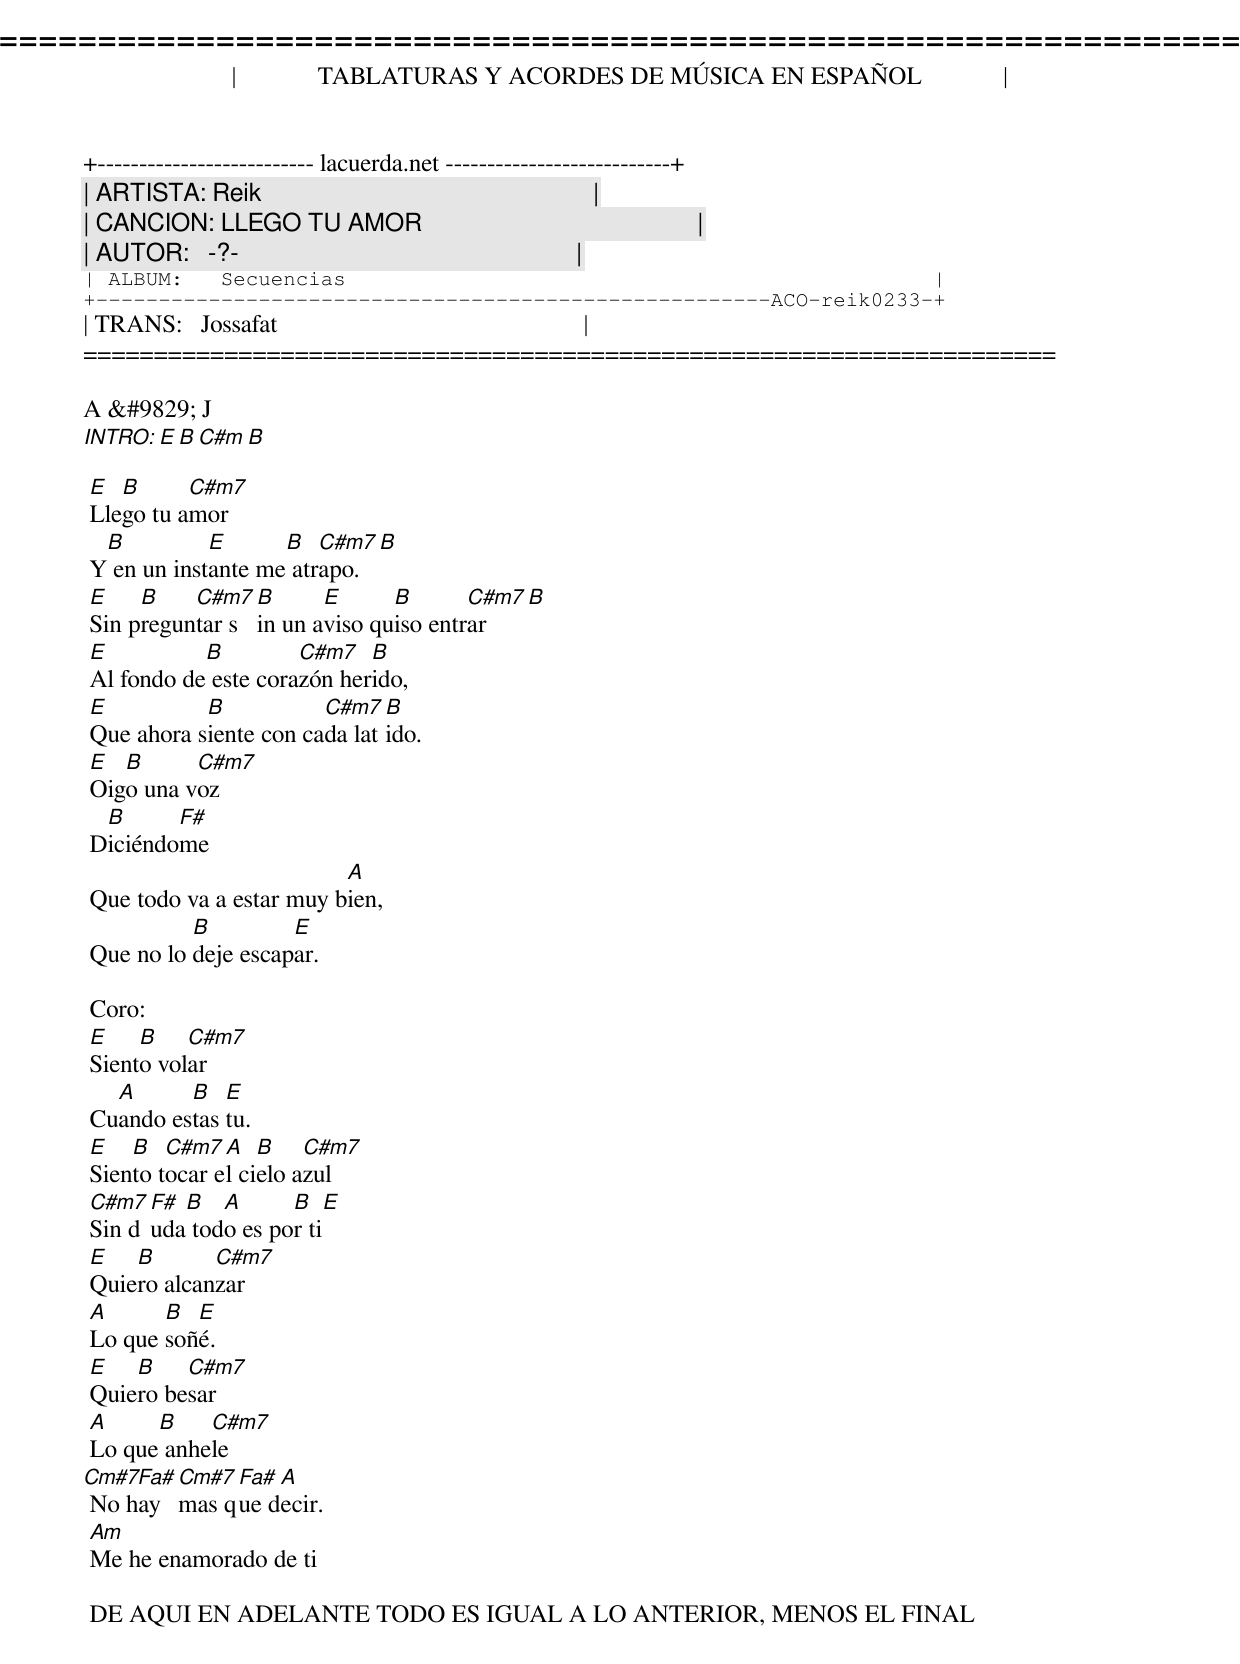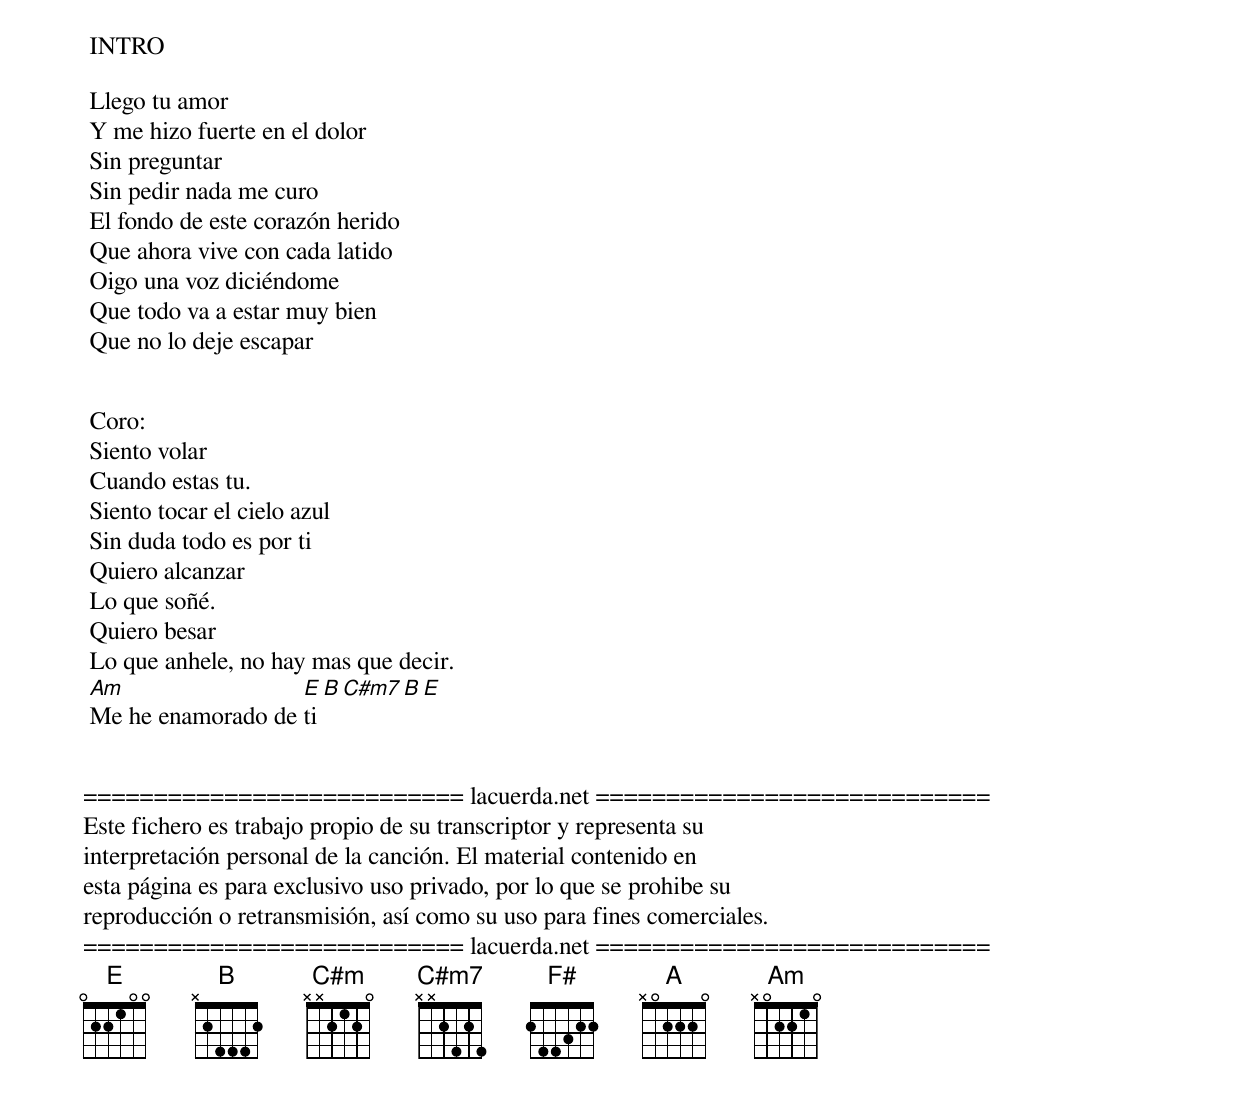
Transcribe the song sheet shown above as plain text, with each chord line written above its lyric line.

=====================================================================
|             TABLATURAS Y ACORDES DE MÚSICA EN ESPAÑOL             |
+-------------------------- lacuerda.net ---------------------------+
| ARTISTA: Reik                                                     |
| CANCION: LLEGO TU AMOR                                            |
| AUTOR:   -?-                                                      |
| ALBUM:   Secuencias                                               |
+------------------------------------------------------ACO-reik0233-+
| TRANS:   Jossafat                                                 |
=====================================================================

A &#9829; J
INTRO: E B C#m B

 E  B      C#m7
 Llego tu amor
  B          E      B   C#m7   B
 Y en un instante me atrapo.
 E    B    C#m7 B      E      B       C#m7  B
 Sin preguntar sin un aviso quiso entrar
 E          B         C#m7   B
 Al fondo de este corazón herido,
 E          B           C#m7  B
 Que ahora siente con cada latido.
 E  B      C#m7
 Oigo una voz
  B      F#
 Diciéndome
                          A
 Que todo va a estar muy bien,
           B         E
 Que no lo deje escapar.

 Coro:
 E    B    C#m7
 Siento volar
   A      B   E
 Cuando estas tu.
 E   B   C#m7  A   B    C#m7
 Siento tocar el cielo azul
 C#m7 F# B   A      B   E
 Sin duda todo es por ti
 E   B       C#m7
 Quiero alcanzar
 A      B  E
 Lo que soñé.
 E   B    C#m7
 Quiero besar
 A     B    C#m7
 Lo que anhele
Cm#7Fa# Cm#7 Fa# A
 No hay mas que decir.
 Am
 Me he enamorado de ti

 DE AQUI EN ADELANTE TODO ES IGUAL A LO ANTERIOR, MENOS EL FINAL

 INTRO

 Llego tu amor
 Y me hizo fuerte en el dolor
 Sin preguntar
 Sin pedir nada me curo
 El fondo de este corazón herido
 Que ahora vive con cada latido
 Oigo una voz diciéndome
 Que todo va a estar muy bien
 Que no lo deje escapar


 Coro:
 Siento volar
 Cuando estas tu.
 Siento tocar el cielo azul
 Sin duda todo es por ti
 Quiero alcanzar
 Lo que soñé.
 Quiero besar
 Lo que anhele, no hay mas que decir.
 Am                 E B C#m7 B E
 Me he enamorado de ti


=========================== lacuerda.net ============================
Este fichero es trabajo propio de su transcriptor y representa su
interpretación personal de la canción. El material contenido en
esta página es para exclusivo uso privado, por lo que se prohibe su
reproducción o retransmisión, así como su uso para fines comerciales.
=========================== lacuerda.net ============================
